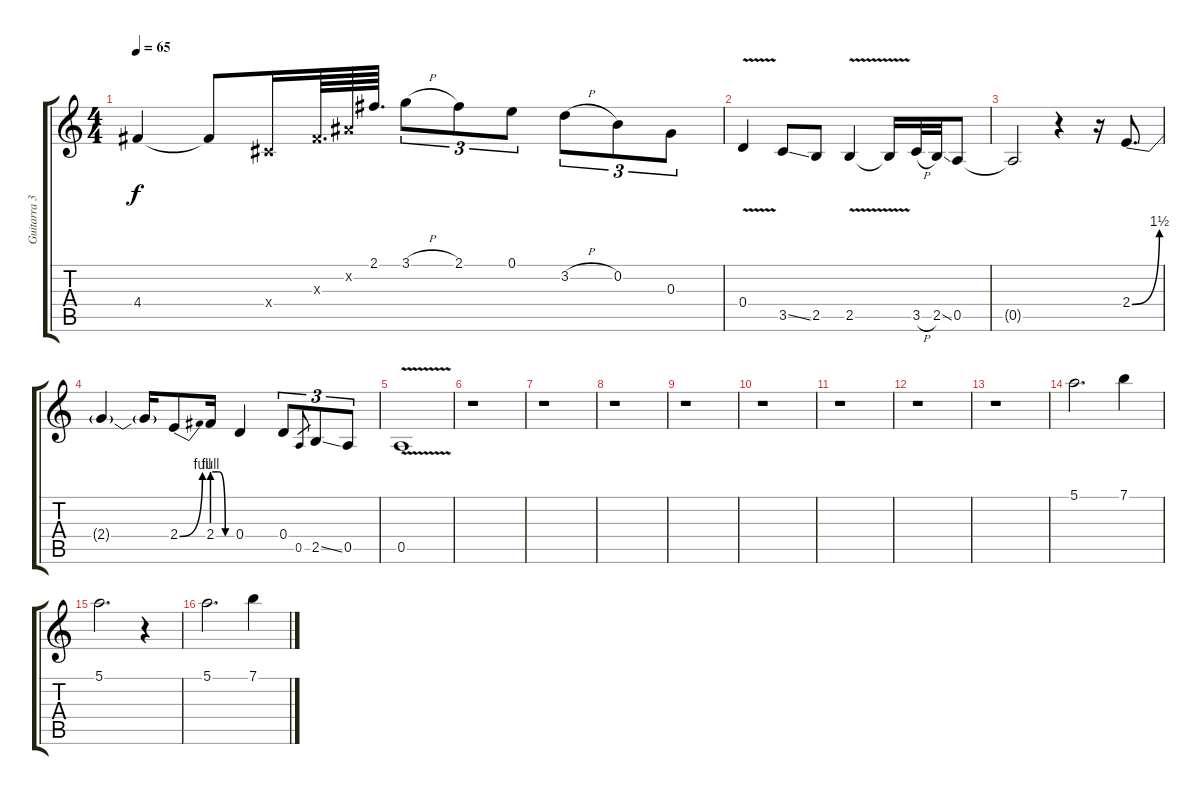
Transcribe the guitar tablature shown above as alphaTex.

\track ("Guitarra 3 (Solos y Efectos)" "Guitarra 3") {instrument acousticguitarsteel}
\staff {score tabs}
\tuning (E4 B3 G3 D3 A2 E2) {hide}
\ts (4 4)
\tempo 65
\clef g2
\ks c
4.4{t}.4{dy f} 4.4{t}.8 -1.4{x}.16 -1.3{x}.64{d} -1.2{x}.64 2.1.64{d} 3.1{h}.8{tu (3 2)} 2.1.8{tu (3 2)} 0.1.8{tu (3 2)} 3.2{h}.8{tu (3 2)} 0.2.8{tu (3 2)} 0.3.8{tu (3 2)} |
0.4{v}.4 3.5{ss}.8 2.5.8 2.5{v}.4 2.5{t}.16 3.5{h}.32 2.5{ss}.32 0.5.8 |
0.5{t}.2 r.4 r.16 2.4{be (bend 0 0 60 6)}.8{d} |
2.4{t}.4 2.4{t}.16 2.4{be (bend 0 0 60 4)}.8 2.4{be (custom 0 4 20 4 40 0 60 0)}.16 0.4.4 0.4.8{tu (3 2)} 0.5.8{gr} 2.5{ss}.8{tu (3 2)} 0.5.8{tu (3 2)} |
0.5{v}.1 |
r.1 |
r.1 |
r.1 |
r.1 |
r.1 |
r.1 |
r.1 |
r.1 |
5.1.2{d} 7.1.4 |
5.1.2{d} r.4 |
5.1.2{d} 7.1.4
